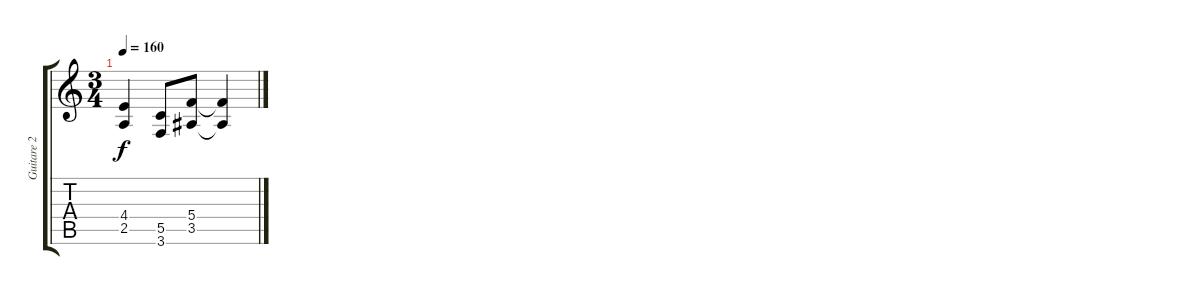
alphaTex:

\track ("Guitare 2 " "Guitare 2 ") {instrument distortionguitar}
\staff {score tabs}
\tuning (D4 A3 F3 C3 G2 D2) {hide}
\ts (3 4)
\tempo 160
\clef g2
\ks c
(4.4 2.5).4{dy f} (5.5 3.6).8 (5.4 3.5).8 (5.4{t} 3.5{t}).4
